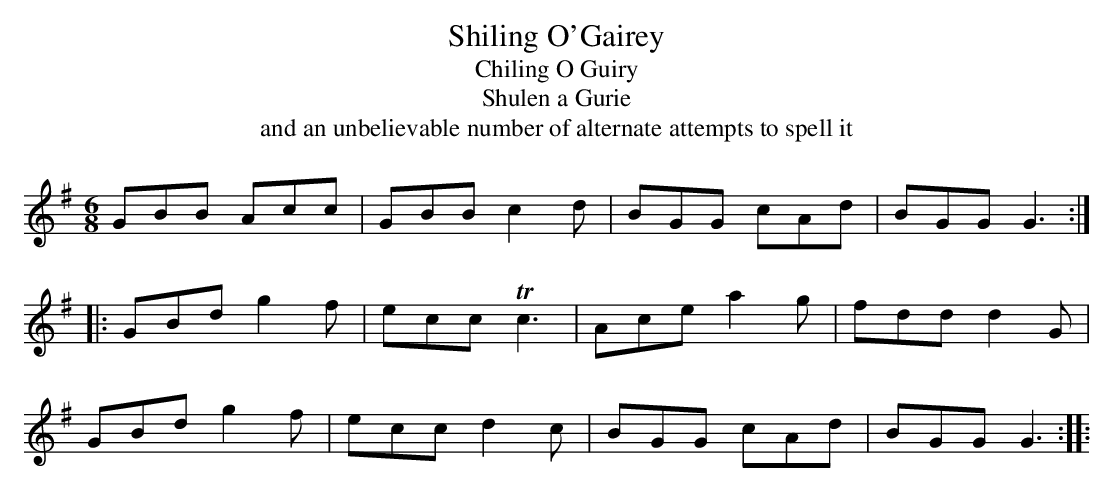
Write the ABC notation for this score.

X:1
T:Shiling O'Gairey
T:Chiling O Guiry
T:Shulen a Gurie
T:and an unbelievable number of alternate attempts to spell it
L:1/8
M:6/8
K:G
GBB Acc|GBB  c2d|BGG cAd|BGG G3::
GBd g2f|ecc Tc3 |Ace a2g|fdd d2G|
GBd g2f|ecc  d2c|BGG cAd|BGG G3::
